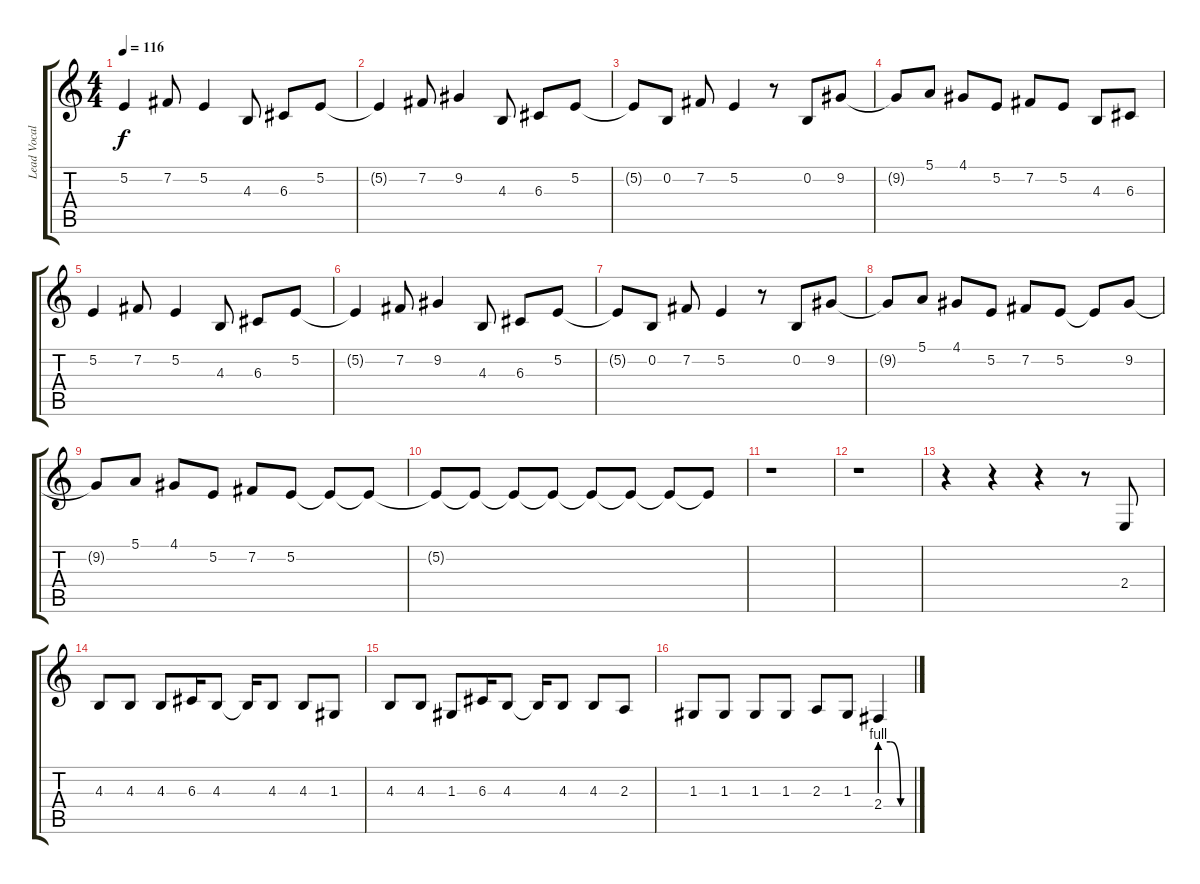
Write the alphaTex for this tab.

\track ("Lead Vocal" "Lead Vocal") {instrument lead2sawtooth}
\staff {score tabs}
\tuning (E4 B3 G3 D3 A2 E2) {hide}
\ts (4 4)
\tempo 116
\clef g2
\ks c
5.2.4{dy f} 7.2.8 5.2.4 4.3.8 6.3.8 5.2.8 |
5.2{t}.4 7.2.8 9.2.4 4.3.8 6.3.8 5.2.8 |
5.2{t}.8 0.2.8 7.2.8 5.2.4 r.8 0.2.8 9.2.8 |
9.2{t}.8 5.1.8 4.1.8 5.2.8 7.2.8 5.2.8 4.3.8 6.3.8 |
5.2.4 7.2.8 5.2.4 4.3.8 6.3.8 5.2.8 |
5.2{t}.4 7.2.8 9.2.4 4.3.8 6.3.8 5.2.8 |
5.2{t}.8 0.2.8 7.2.8 5.2.4 r.8 0.2.8 9.2.8 |
9.2{t}.8 5.1.8 4.1.8 5.2.8 7.2.8 5.2.8 5.2{t}.8 9.2.8 |
9.2{t}.8 5.1.8 4.1.8 5.2.8 7.2.8 5.2.8 5.2{t}.8 5.2{t}.8 |
5.2{t}.8{volume 12} 5.2{t}.8{volume 11} 5.2{t}.8{volume 10} 5.2{t}.8{volume 9} 5.2{t}.8{volume 8} 5.2{t}.8{volume 6} 5.2{t}.8{volume 4} 5.2{t}.8{volume 2} |
r.1 |
r.1 |
r.4 r.4 r.4 r.8{volume 13} 2.4.8 |
4.3.8 4.3.8 4.3.8 6.3.16 4.3.8 4.3{t}.16 4.3.8 4.3.8 1.3.8 |
4.3.8 4.3.8 1.3.8 6.3.16 4.3.8 4.3{t}.16 4.3.8 4.3.8 2.3.8 |
1.3.8 1.3.8 1.3.8 1.3.8 2.3.8 1.3.8 2.4{be (custom 0 4 20 4 40 0 60 0)}.4
